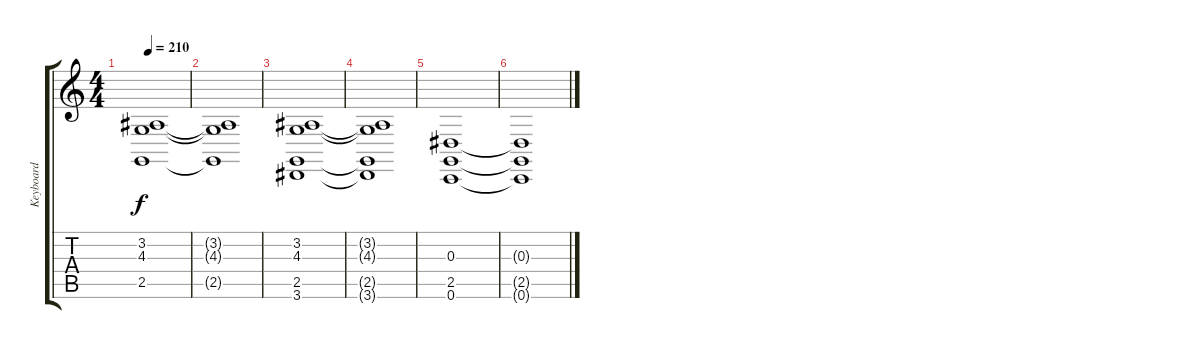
\track ("Keyboard" "Keyboard") {instrument synthstrings1}
\staff {score tabs}
\tuning (C4 G3 Eb3 Bb2 F2 C2) {hide}
\ts (4 4)
\tempo 210
\clef g2
\ks c
(3.2{t} 4.3{t} 2.5{t}).1{dy f} |
(3.2{t} 4.3{t} 2.5{t}).1 |
(3.2 4.3 2.5 3.6).1 |
(3.2{t} 4.3{t} 2.5{t} 3.6{t}).1 |
(0.3 2.5 0.6).1 |
(0.3{t} 2.5{t} 0.6{t}).1
